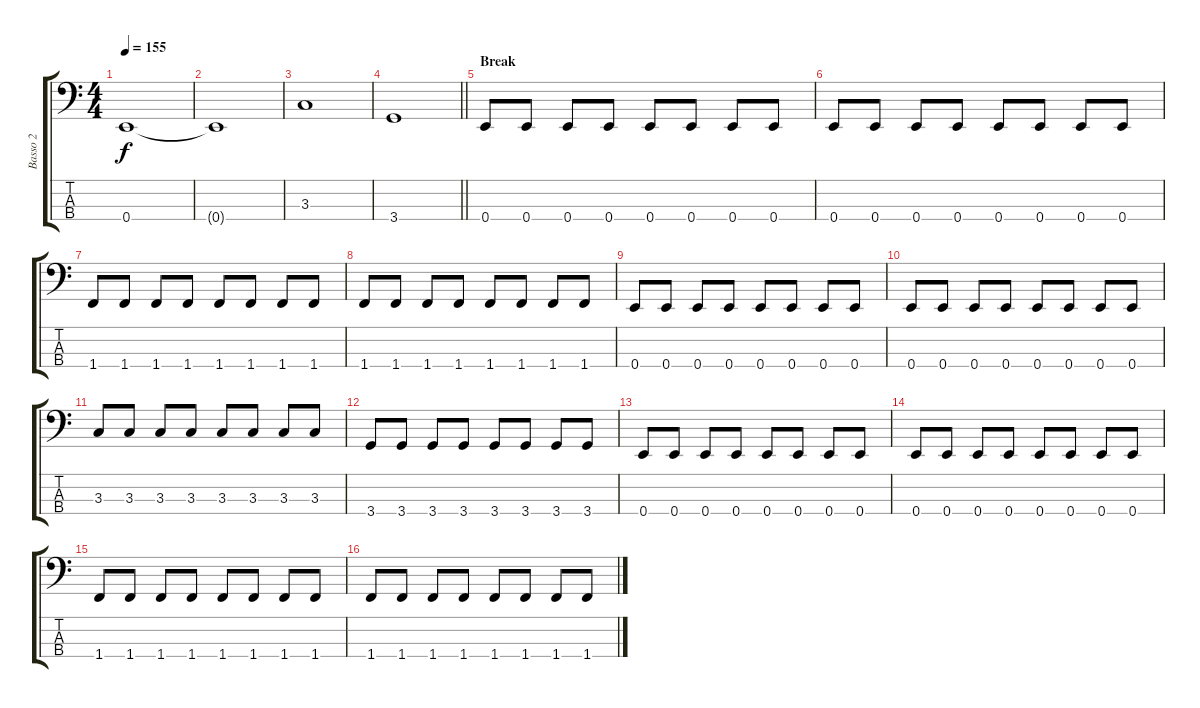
\track ("Basso 2" "Basso 2") {instrument electricbasspick}
\staff {score tabs}
\tuning (G2 D2 A1 E1) {hide}
\ts (4 4)
\tempo 155
\clef f4
\ks c
0.4.1{dy f} |
0.4{t}.1 |
3.3.1 |
\barLineRight lightlight
3.4.1 |
\section ("" "Break")
0.4.8 0.4.8 0.4.8 0.4.8 0.4.8 0.4.8 0.4.8 0.4.8 |
0.4.8 0.4.8 0.4.8 0.4.8 0.4.8 0.4.8 0.4.8 0.4.8 |
1.4.8 1.4.8 1.4.8 1.4.8 1.4.8 1.4.8 1.4.8 1.4.8 |
1.4.8 1.4.8 1.4.8 1.4.8 1.4.8 1.4.8 1.4.8 1.4.8 |
0.4.8 0.4.8 0.4.8 0.4.8 0.4.8 0.4.8 0.4.8 0.4.8 |
0.4.8 0.4.8 0.4.8 0.4.8 0.4.8 0.4.8 0.4.8 0.4.8 |
3.3.8 3.3.8 3.3.8 3.3.8 3.3.8 3.3.8 3.3.8 3.3.8 |
3.4.8 3.4.8 3.4.8 3.4.8 3.4.8 3.4.8 3.4.8 3.4.8 |
0.4.8 0.4.8 0.4.8 0.4.8 0.4.8 0.4.8 0.4.8 0.4.8 |
0.4.8 0.4.8 0.4.8 0.4.8 0.4.8 0.4.8 0.4.8 0.4.8 |
1.4.8 1.4.8 1.4.8 1.4.8 1.4.8 1.4.8 1.4.8 1.4.8 |
1.4.8 1.4.8 1.4.8 1.4.8 1.4.8 1.4.8 1.4.8 1.4.8
